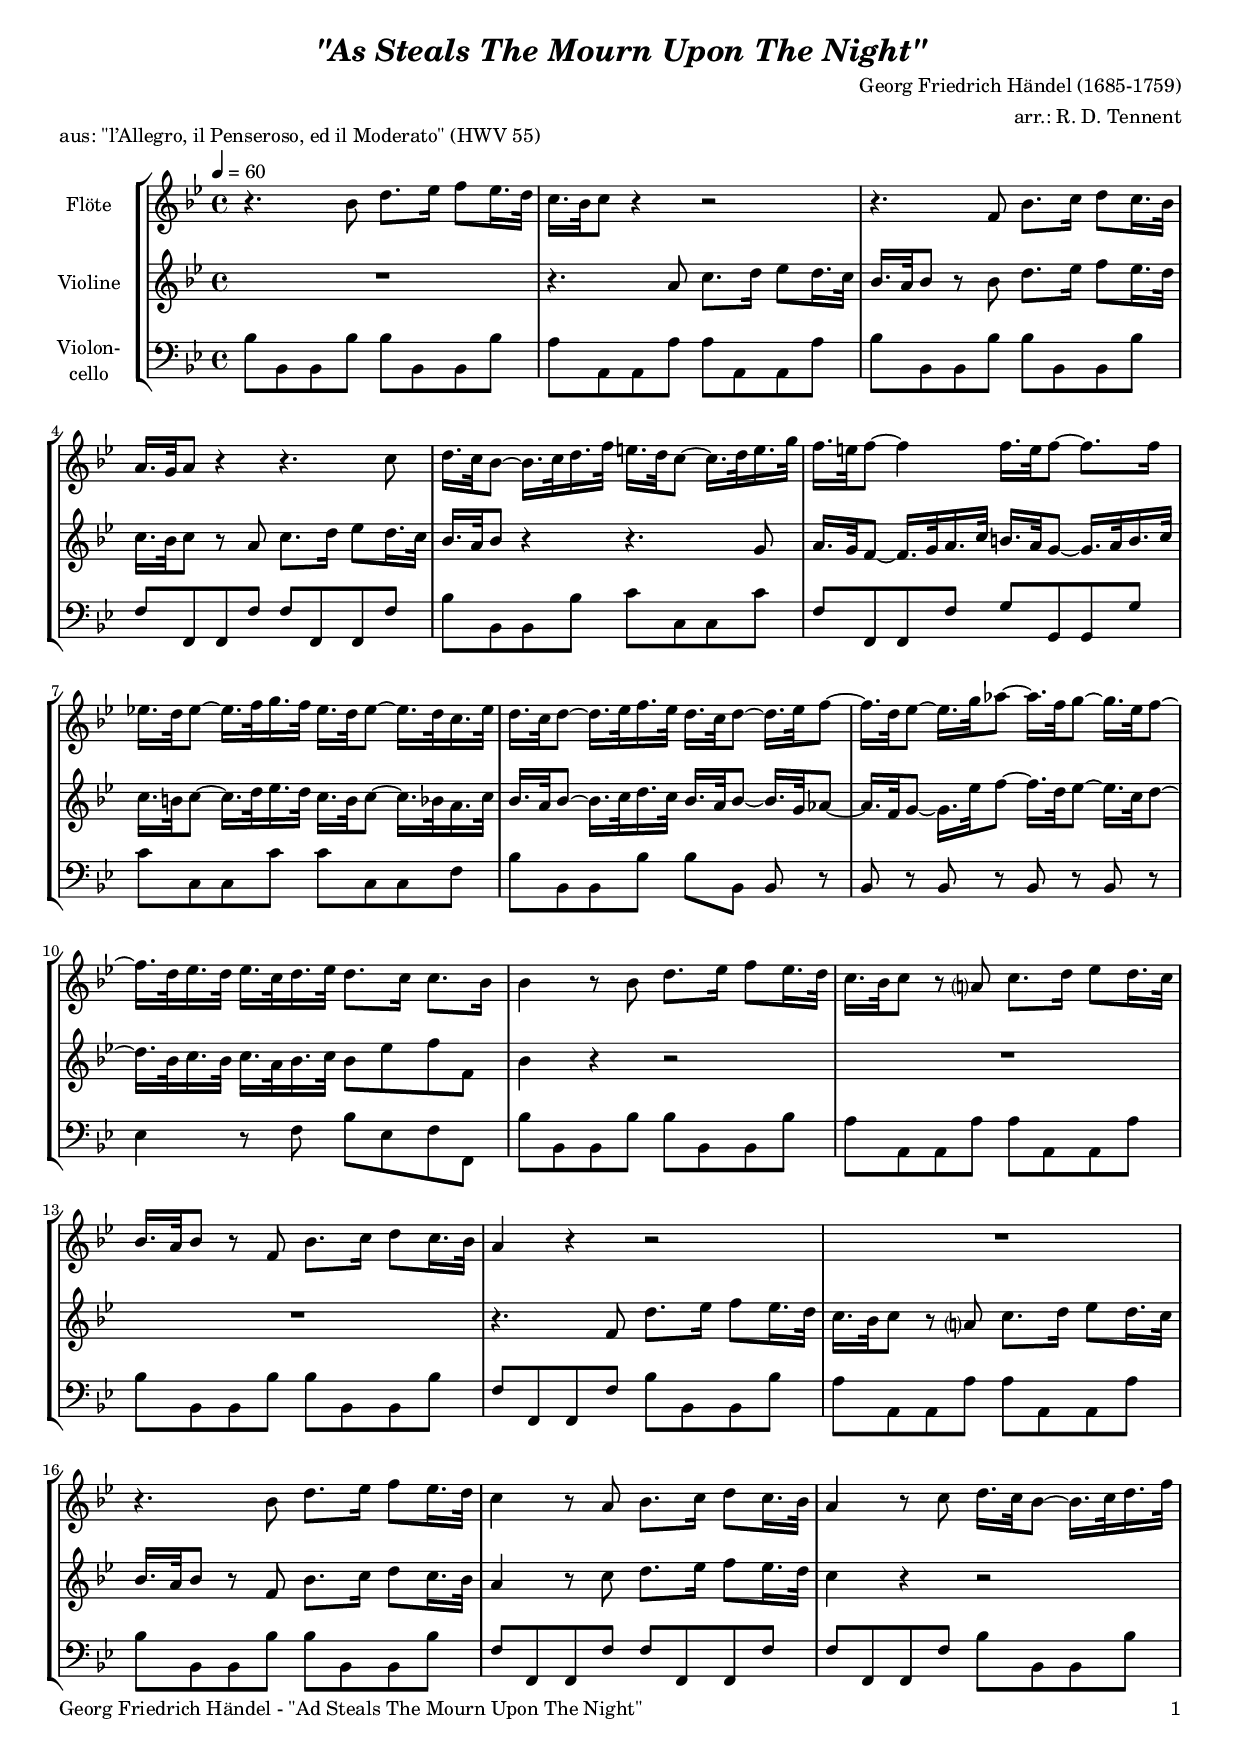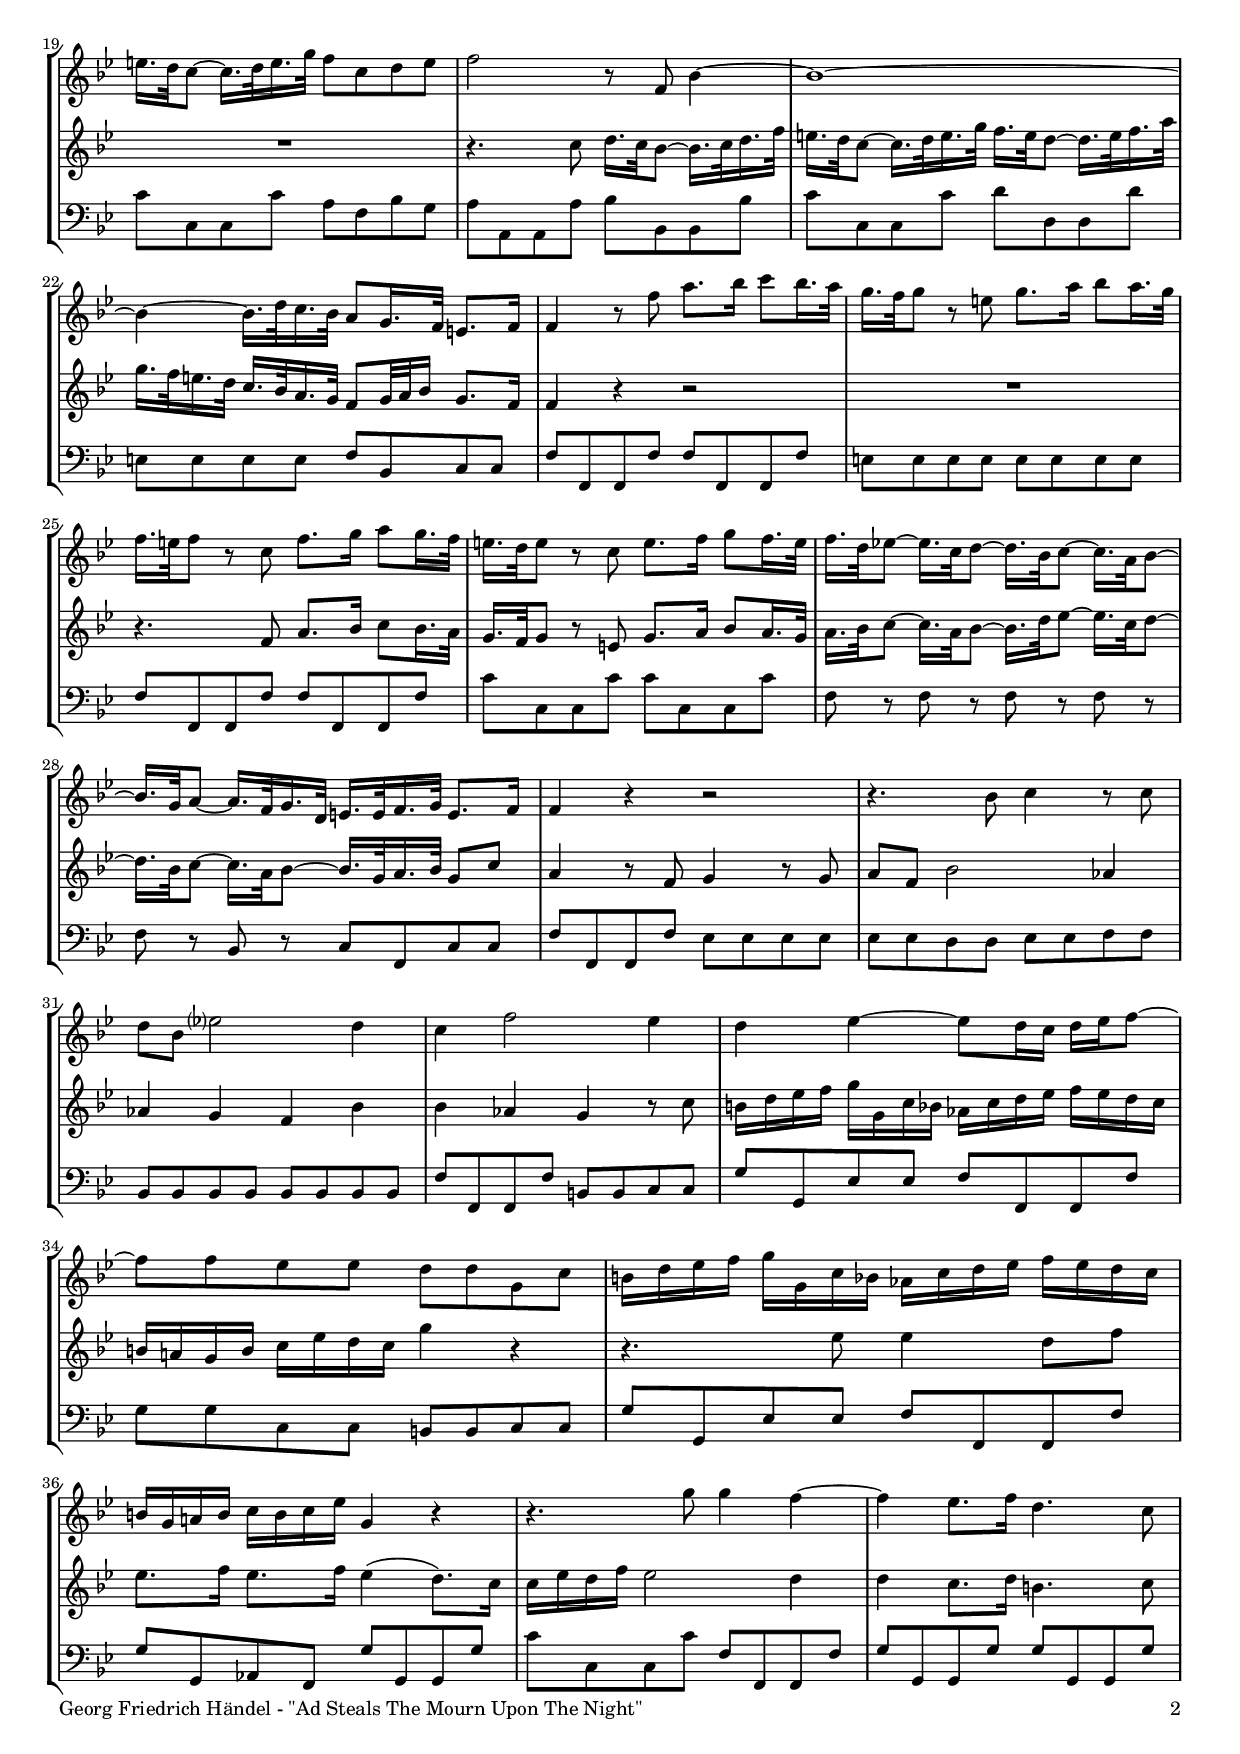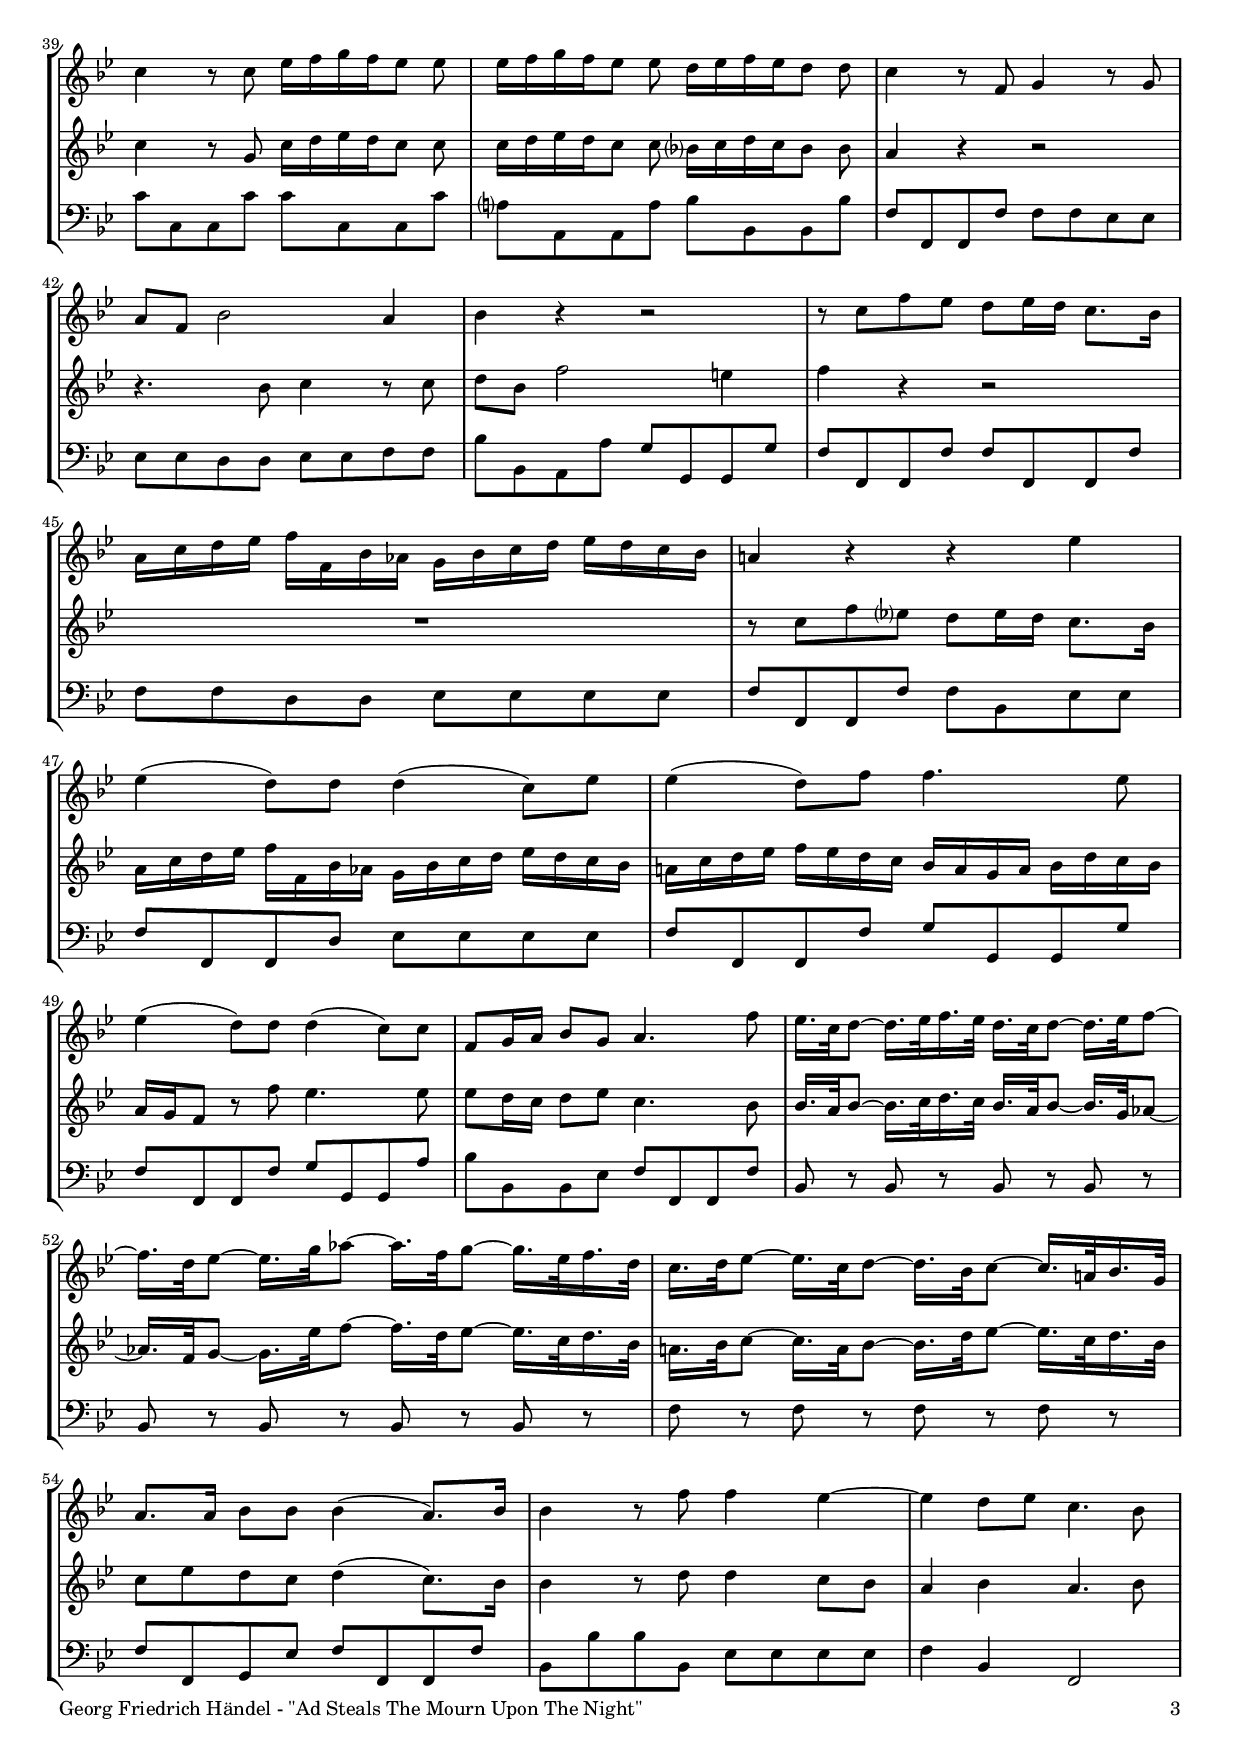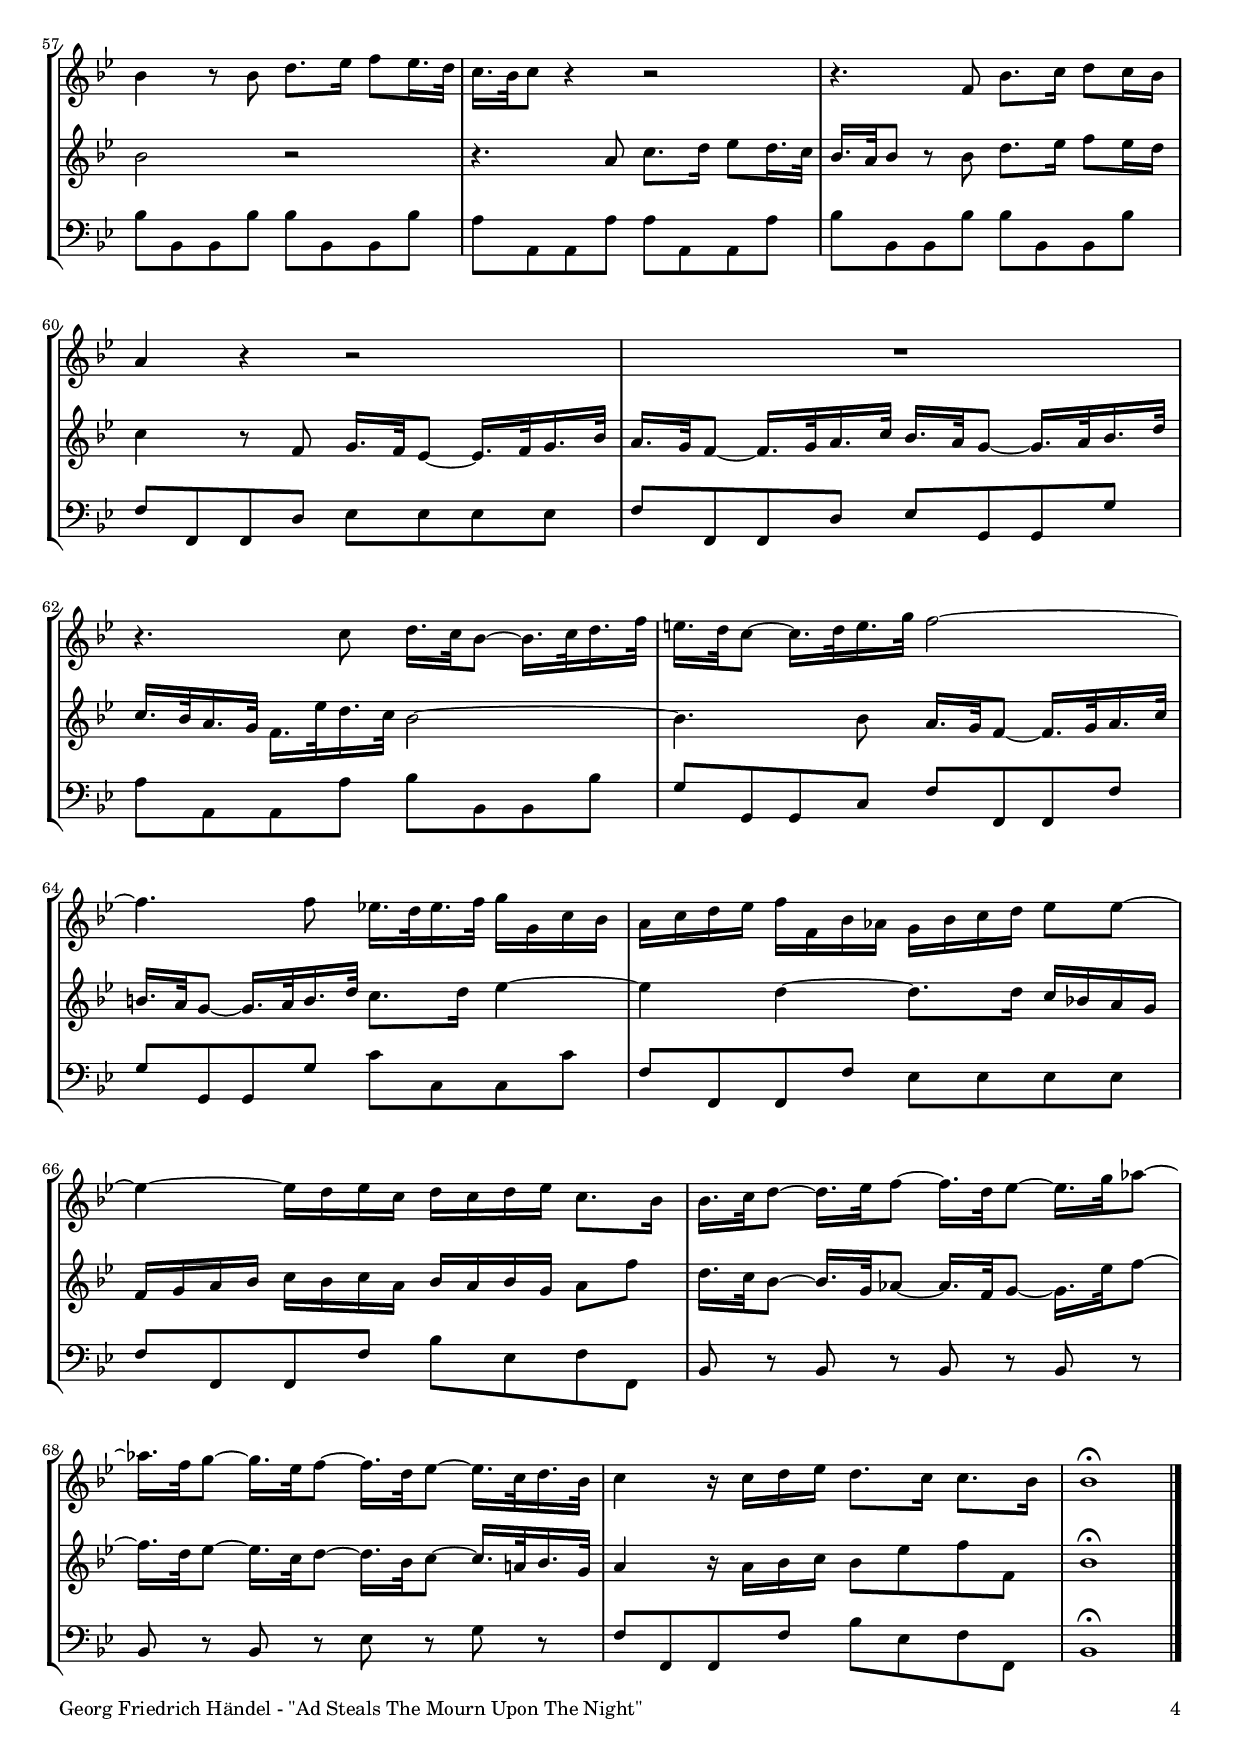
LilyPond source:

\version "2.24.4"
\include "deutsch.ly"

#(set-global-staff-size 17)

\header {
  title     = \markup \bold \italic "\"As Steals The Mourn Upon The Night\""
  composer  = "Georg Friedrich Händel (1685-1759)"
  arranger  = "arr.: R. D. Tennent"
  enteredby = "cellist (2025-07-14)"
  piece     = "aus: \"l’Allegro, il Penseroso, ed il Moderato\" (HWV 55)"
}

voiceconsts = {
  \key b \major
  \time 4/4
  \clef "treble"
%  \numericTimeSignature
  \compressEmptyMeasures
  % Set default beaming for all staves
%  \set Timing.beamExceptions = #'()
%  \set Timing.baseMoment     = #(ly:make-moment 1 4)
%  \set Timing.beatStructure  = #'(1 1 1)
  \tempo 4=60
}

mifl = "flute"
mist = "string ensemble 1"
mivl = "violin"
mivc = "cello"
mipz = "pizzicato strings"

va = \relative c'' {
  \voiceconsts

  r4. b8 d8. es16 f8 es16. d32
  c16. b32 c8 r4 r2
  r4. f,8 b8. c16 d8 c16. b32

  a16. g32 a8 r4 r4. c8
  d16. c32 b8~ b16. c32 d16. f32 e16. d32 c8~ c16. d32 e16. g32
  f16. e32 f8~ f4 f16. e32 f8~ f8. f16

  es!16. d32 es8~ es16. f32 g16. f32 es16. d32 es8~ es16. d32 c16. es32
  d16. c32 d8~ d16. es32 f16. es32 d16. c32 d8~ d16. es32 f8~
  f16. d32 es8~ es16. g32 as8~ as16. f32 g8~ g16. es32 f8~

  f16. d32 es16. d32 es16. c32 d16. es32 d8. c16 c8. b16
  b4 r8 b d8. es16 f8 es16. d32
  c16. b32 c8 r a? c8. d16 es8 d16. c32

  b16. a32 b8 r f b8. c16 d8 c16. b32
  a4 r r2
  R1
  r4. b8 d8. es16 f8 es16. d32
  c4 r8 a b8. c16 d8 c16. b32

  a4 r8 c d16. c32 b8~ b16. c32 d16. f32
  e16. d32 c8~ c16. d32 e16. g32 f8 c d e
  f2 r8 f, b4~
  b1~

  b4~ b16. d32 c16. b32 a8 g16. f32 e8. f16
  f4 r8 f' a8. b16 c8 b16. a32
  g16. f32 g8 r e g8. a16 b8 a16. g32

  f16. e32 f8 r c f8. g16 a8 g16. f32
  e16. d32 e8 r c e8. f16 g8 f16. e32
  f16. d32 es!8~ es16. c32 d8~ d16. b32 c8~ c16. a32 b8~

  b16. g32 a8~ a16. f32 g16. d32 e16. e32 f16. g32 e8. f16
  f4 r r2
  r4. b8 c4 r8 c
  d b es?2 d4

  c f2 es4
  d es~ es8 d16 c d es f8~
  f f es es d d g, c

  h16 d es f g g, c b as c d es f es d c
  h g a! h c h c es g,4 r
  r4. g'8 g4 f~

  f es8. f16 d4. c8
  c4 r8 c es16[ f g f es8] es
  es16[ f g f es8] es d16[ es f es d8] d
  c4 r8 f, g4 r8 g

  a f b2 a4
  b r r2
  r8 c f es d es16 d c8. b16
  a c d es f f, b as g b c d es d c b

  a!4 r r es'
  es( d8) d d4( c8) es
  es4( d8) f f4. es8
  es4( d8) d d4( c8) c

  f, g16 a b8 g a4. f'8
  es16. c32 d8~ d16. es32 f16. es32 d16. c32 d8~ d16. es32 f8~
  f16. d32 es8~ es16. g32 as8~ as16. f32 g8~ g16. es32 f16. d32

  c16. d32 es8~ es16. c32 d8~ d16. b32 c8~ c16. a!32 b16. g32
  a8. a16 b8 b b4( a8.) b16
  b4 r8 f' f4 es~
  es d8 es c4. b8

  b4 r8 b d8. es16 f8 es16. d32
  c16. b32 c8 r4 r2
  r4. f,8 b8. c16 d8 c16 b
  a4 r r2

  R1
  r4. c8 d16. c32 b8~ b16. c32 d16. f32
  e16. d32 c8~ c16. d32 e16. g32 f2~
  f4. f8 es!16. d32 es16. f32 g16 g, c b

  a c d es f f, b as g b c d es8 es~
  es4~ es16 d es c d c d es c8. b16
  b16. c32 d8~ d16. es32 f8~ f16. d32 es8~ es16. g32 as8~

  as16. f32 g8~ g16. es32 f8~ f16. d32 es8~ es16. c32 d16. b32
  c4 r16 c d es d8. c16 c8. b16
  b1\fermata \bar "|."
}

vb = \relative c'' {
  \voiceconsts

  R1
  r4. a8 c8. d16 es8 d16. c32
  b16. a32 b8 r b d8. es16 f8 es16. d32
  c16. b32 c8 r a c8. d16 es8 d16. c32

  b16. a32 b8 r4 r4. g8
  a16. g32 f8~ f16. g32 a16. c32 h16. a32 g8~ g16. a32 h16. c32
  c16. h32 c8~ c16. d32 es16. d32 c16. h32 c8~ c16. b32 a16. c32

  b16. a32 b8~ b16. c32 d16. c32 b16. a32 b8~ b16. g32 as8~
  as16. f32 g8~ g16. es'32 f8~ f16. d32 es8~ es16. c32 d8~
  d16. b32 c16. b32 c16. a32 b16. c32 b8 es f f,

  b4 r r2
  R1*2
  r4. f8 d'8. es16 f8 es16. d32
  c16. b32 c8 r a? c8. d16 es8 d16. c32

  b16. a32 b8 r f b8. c16 d8 c16. b32
  a4 r8 c d8. es16 f8 es16. d32
  c4 r r2
  R1

  r4. c8 d16. c32 b8~ b16. c32 d16. f32
  e16. d32 c8~ c16. d32 e16. g32 f16. e32 d8~ d16. e32 f16. a32
  g16. f32 e16. d32 c16. b32 a16. g32 f8 g32 a b16 g8. f16

  f4 r r2
  R1
  r4. f8 a8. b16 c8 b16. a32
  g16. f32 g8 r e g8. a16 b8 a16. g32

  a16. b32 c8~ c16. a32 b8~ b16. d32 es8~ es16. c32 d8~
  d16. b32 c8~ c16. a32 b8~ b16. g32 a16. b32 g8 c
  a4 r8 f g4 r8 g

  a f b2 as4
  as g f b
  b as g r8 c
  h16 d es f g g, c b as c d es f es d c

  h a! g h c es d c g'4 r
  r4. es8 es4 d8 f
  es8. f16 es8. f16 es4( d8.) c16

  c es d f es2 d4
  d c8. d16 h4. c8
  c4 r8 g c16[ d es d c8] c
  c16[ d es d c8] c b?16[ c d c b8] b

  a4 r r2
  r4. b8 c4 r8 c
  d b f'2 e4
  f r r2
  R1

  r8 c f es? d es16 d c8. b16
  a c d es f f, b as g b c d es d c b
  a! c d es f es d c b a g a b d c b

  a g f8 r f' es4. es8
  es d16 c d8 es c4. b8
  b16. a32 b8~ b16. c32 d16. c32 b16. a32 b8~ b16. g32 as8~

  as16. f32 g8~ g16. es'32 f8~ f16. d32 es8~ es16. c32 d16. b32
  a!16. b32 c8~ c16. a32 b8~ b16. d32 es8~ es16. c32 d16. b32
  c8 es d c d4( c8.) b16

  b4 r8 d d4 c8 b
  a4 b a4. b8
  b2 r
  r4. a8 c8. d16 es8 d16. c32

  b16. a32 b8 r b d8. es16 f8 es16 d
  c4 r8 f, g16. f32 es8~ es16. f32 g16. b32
  a16. g32 f8~ f16. g32 a16. c32 b16. a32 g8~ g16. a32 b16. d32

  c16. b32 a16. g32 f16. es'32 d16. c32 b2~
  b4. b8 a16. g32 f8~ f16. g32 a16. c32
  h16. a32 g8~ g16. a32 h16. d32 c8. d16 es4~

  es d~ d8. d16 c b! a g
  f g a b c b c a b a b g a8 f'
  d16. c32 b8~ b16. g32 as8~ as16. f32 g8~ g16. es'32 f8~

  f16. d32 es8~ es16. c32 d8~ d16. b32 c8~ c16. a!32 b16. g32
  a4 r16 a b c b8 es f f,
  b1\fermata \bar "|."
}

vc = \relative c' {
  \voiceconsts
  \clef "bass"

  b8 b, b b' b b, b b'
  a a, a a' a a, a a'
  b b, b b' b b, b b'

  f f, f f' f f, f f'
  b b, b b' c c, c c'
  f, f, f f' g g, g g'

  c c, c c' c c, c f
  b b, b b' b[ b,] b r
  b r b r b r b r
  es4 r8 f b es, f f,

  b' b, b b' b b, b b'
  a a, a a' a a, a a'
  b b, b b' b b, b b'

  f f, f f' b b, b b'
  a a, a a' a a, a a'
  b b, b b' b b, b b'
  f f, f f' f f, f f'

  f f, f f' b b, b b'
  c c, c c' a f b g
  a a, a a' b b, b b'

  c c, c c' d d, d d'
  e, e e e f b, c c
  f f, f f' f f, f f'

  e e e e e e e e
  f f, f f' f f, f f'
  c' c, c c' c c, c c'
  f, r f r f r f r

  f r b, r c f, c' c
  f f, f f' es es es es
  es es d d es es f f

  b, b b b b b b b
  f' f, f f' h, h c c
  g' g, es' es f f, f f'
  g g c, c h h c c

  g' g, es' es f f, f f'
  g g, as f g' g, g g'
  c c, c c' f, f, f f'

  g g, g g' g g, g g'
  c c, c c' c c, c c'
  a? a, a a' b b, b b'
  f f, f f' f f es es
  es es d d es es f f
  b b, a a' g g, g g'
  f f, f f' f f, f f'

  f f d d es es es es
  f f, f f' f b, es es
  f f, f d' es es es es
  f f, f f' g g, g g'

  f f, f f' g g, g a'
  b b, b es f f, f f'
  b, r b r b r b r

  b r b r b r b r
  f' r f r f r f r
  f f, g es' f f, f f'
  b, b' b b, es es es es

  f4 b, f2
  b'8 b, b b' b b, b b'
  a a, a a' a a, a a'
  b b, b b' b b, b b'

  f f, f d' es es es es
  f f, f d' es g, g g'
  a a, a a' b b, b b'

  g g, g c f f, f f'
  g g, g g' c c, c c'
  f, f, f f' es es es es
  f f, f f' b es, f f,

  b r b r b r b r
  b r b r es r g r
  f f, f f' b es, f f,
  b1\fermata \bar "|."
}


music = \new StaffGroup <<
      \new Staff {
	\set Staff.midiInstrument = \mifl
	\set Staff.instrumentName = \markup \center-column { "Flöte" }
	\transpose b b { \va }
      }

      \new Staff {
	\set Staff.midiInstrument = \mivl
	\set Staff.instrumentName = \markup \center-column { "Violine" }
	\transpose b b { \vb }
      }

      \new Staff {
	\set Staff.midiInstrument = \mivc
	\set Staff.instrumentName = \markup \center-column { "Violon-" "cello" }
	\transpose b b { \vc }
      }
>>

\book {
   \paper {
    print-page-number = ##t
    print-first-page-number = ##t
    ragged-last-bottom = ##f
    oddHeaderMarkup = \markup \null
    evenHeaderMarkup = \markup \null
    oddFooterMarkup = \markup {
      \fill-line {
        \if \should-print-page-number
        "Georg Friedrich Händel - \"Ad Steals The Mourn Upon The Night\"" \fromproperty #'page:page-number-string
      }
    }
    evenFooterMarkup = \oddFooterMarkup
  } \score {
    \music
    \layout {}
  }

  \score {
    \unfoldRepeats \music

    \midi {
      \context {
        \Score
      }
    }
  }
}